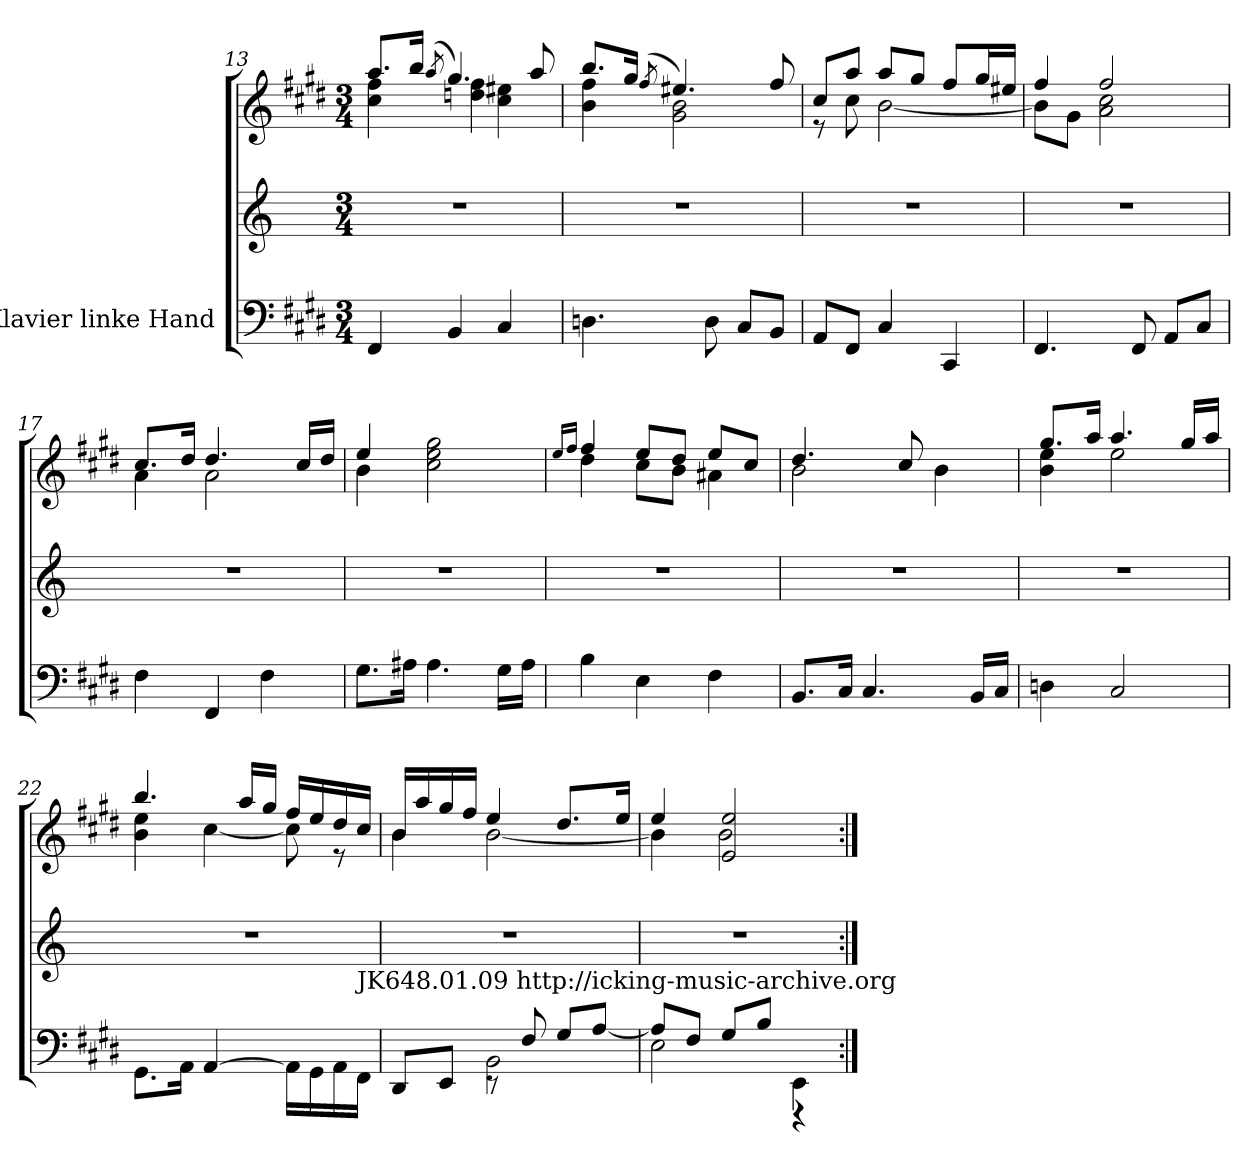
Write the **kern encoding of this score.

**kern	**kern	**kern
*part1	*part1	*part1
*staff3	*staff2	*staff1
*I"Klavier linke Hand	*	*
!!LO:LB:g=z
*clefF4	*clefG2	*clefG2
*k[f#c#g#d#]	*	*k[f#c#g#d#]
*M3/4	*M3/4	*M3/4
=13	=13	=13
*	*	*^
4FF#/	2.r	8.aa/L	4cc#\ 4ff#\
.	.	16bb/Jk	.
.	.	(8qaa/	.
4BB/	.	4.gg#/)	4ddn\ 4ff#\
4C#/	.	.	4cc#\ 4ee#X\
.	.	8aa/	.
!!LO:PB:g=z	!!
=14	=14	=14	=14
4.Dn\	2.r	8.bb/L	4b\ 4ff#\
.	.	16gg#/Jk	.
.	.	(8qff#/	.
.	.	4.ee#X/)	2g#\ 2b\
8D\	.	.	.
8C#/L	.	.	.
8BB/J	.	8ff#/	.
=15	=15	=15	=15
8AA/L	2.r	8cc#/L	8r
8FF#/J	.	8aa/J	8cc#\
4C#/	.	8aa/L	[2b\
.	.	8gg#/J	.
4CC#/	.	8ff#/L	.
.	.	16gg#/L	.
.	.	16ee#X/JJ	.
=16	=16	=16	=16
4.FF#/	2.r	4ff#/	8b\L]
.	.	.	8g#\J
.	.	2ff#/	2a\ 2cc#\
8FF#/	.	.	.
8AA/L	.	.	.
8C#/J	.	.	.
=17	=17	=17	=17
*^	*	*	*
4F#\	2.ryy	2.r	8.cc#/L	4a\
.	.	.	16dd#/Jk	.
4FF#/	.	.	4.dd#/	2a\
4F#\	.	.	.	.
.	.	.	16cc#/LL	.
.	.	.	16dd#/JJ	.
!!LO:LB:g=z	!!
=18	=18	=18	=18	=18
8.G#\L	2.ryy	2.r	4ee/	4b\
16A#X\Jk	.	.	.	.
4.A#\	.	.	2ryy	2cc#\ 2ee\ 2gg#\
16G#\LL	.	.	.	.
16A#\JJ	.	.	.	.
=19	=19	=19	=19	=19
.	.	.	16qee/LL	.
.	.	.	16qff#/JJ	.
4B\	2.ryy	2.r	4ff#/	4dd#\
4E\	.	.	8ee/L	8cc#\L
.	.	.	8dd#/J	8b\J
4F#\	.	.	8ee/L	4a#X\
.	.	.	8cc#/J	.
*v	*v	*	*	*
=20	=20	=20	=20
8.BB/L	2.r	4.dd#/	2b\
16C#/Jk	.	.	.
4.C#/	.	.	.
.	.	8cc#/	.
.	.	4b\	4ryy
16BB/LL	.	.	.
16C#/JJ	.	.	.
=21	=21	=21	=21
4Dn\	2.r	8.gg#/L	4b\ 4ee\
.	.	16aa/Jk	.
2C#/	.	4.aa/	2ee\
.	.	16gg#/LL	.
.	.	16aa/JJ	.
!!LO:LB:g=z	!!
=22	=22	=22	=22
*^	*	*	*
8.GG#\L	2.ryy	2.r	4.bb/	4b\ 4ee\
16AA\Jk	.	.	.	.
[4AA/	.	.	.	[4cc#\
.	.	.	16aa/LL	.
.	.	.	16gg#/JJ	.
16AA\LL]	.	.	16ff#/LL	8cc#\]
16GG#\	.	.	16ee/	.
16AA\	.	.	16dd#/	8r
!LO:TX:a:t=JK648.01.09 http&colon;//icking-music-archive.org	!	!	!	!
16FF#\JJ	.	.	16cc#/JJ	.
=23	=23	=23	=23	=23
4ryy	8DD#/L	2.r	16b/LL	4b\
.	.	.	16aa/	.
.	8EE/J	.	16gg#/	.
.	.	.	16ff#/JJ	.
2BB\	8r	.	4ee/	[2b\
.	8F#/	.	.	.
.	8G#/L	.	8.dd#/L	.
.	[8A/J	.	.	.
.	.	.	16ee/Jk	.
=24	=24	=24	=24	=24
2E\	8A/L]	2.r	4ee/	4b\]
.	8F#/J	.	.	.
.	8G#/L	.	2e/ 2ee/	2b\
.	8B/J	.	.	.
4EE\	4r	.	.	.
*v	*v	*	*v	*v
=:|!	=:|!	=:|!
*-	*-	*-
